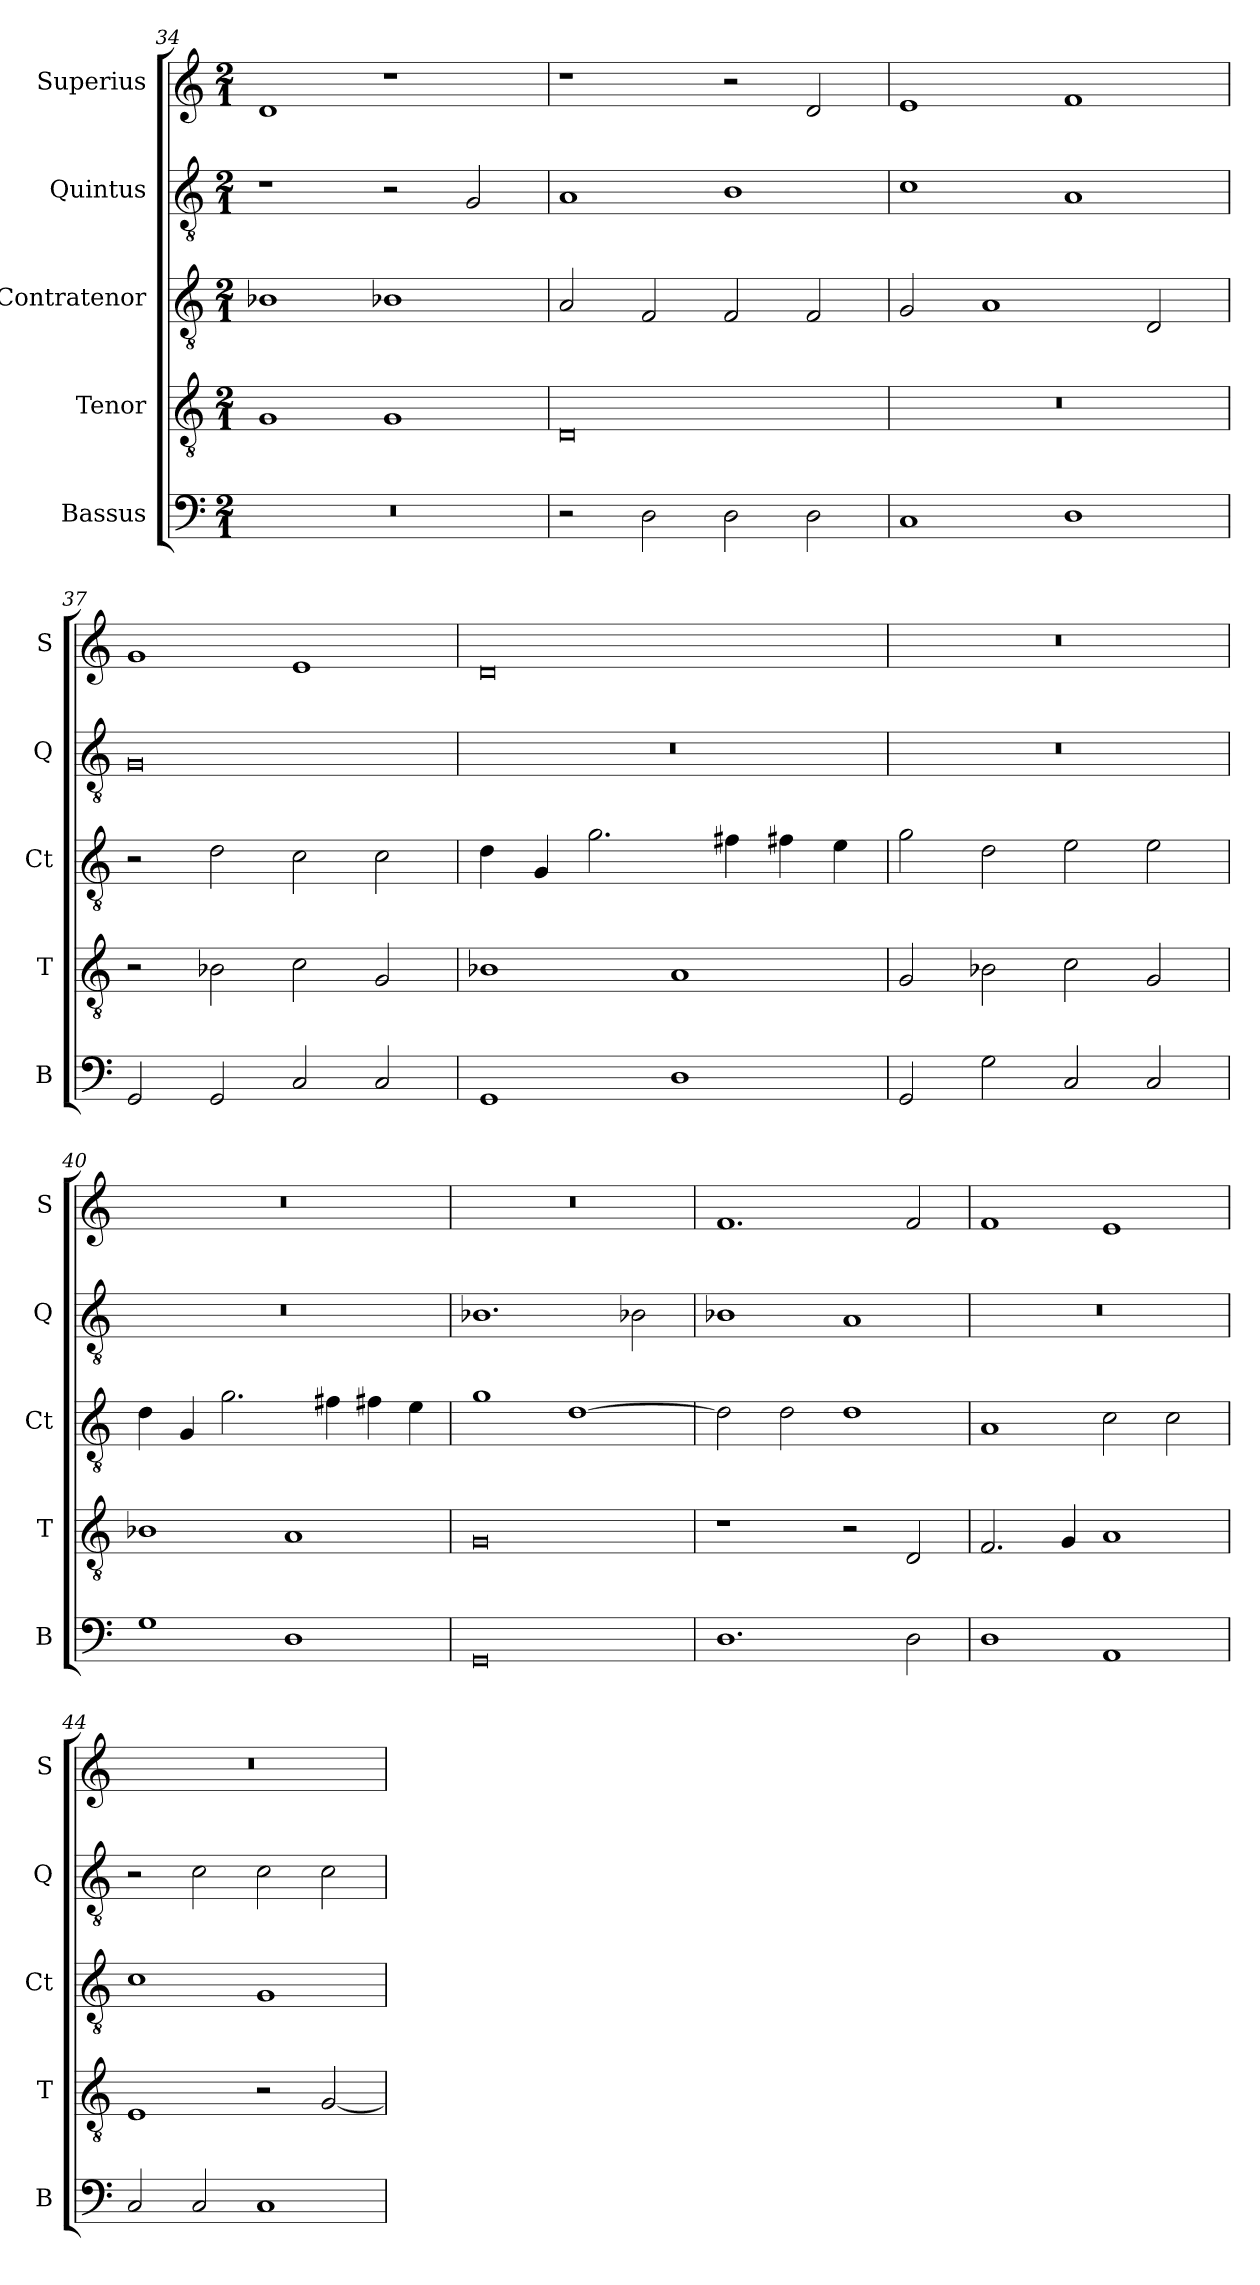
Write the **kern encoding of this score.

**kern	**kern	**kern	**kern	**kern
*part5	*part4	*part3	*part2	*part1
*staff5	*staff4	*staff3	*staff2	*staff1
*I"Bassus	*I"Tenor	*I"Contratenor	*I"Quintus	*I"Superius
*I'B	*I'T	*I'Ct	*I'Q	*I'S
*clefF4	*clefGv2	*clefGv2	*clefGv2	*clefG2
*k[]	*k[]	*k[]	*k[]	*k[]
*M2/1	*M2/1	*M2/1	*M2/1	*M2/1
=34	=34	=34	=34	=34
0r	1G	1B-X	1r	1d
.	1G	1B-X	2r	1r
.	.	.	2G/	.
=35	=35	=35	=35	=35
2r	0D	2A/	1A	1r
2D\	.	2F/	.	.
2D\	.	2F/	1B	2r
2D\	.	2F/	.	2d/
=36	=36	=36	=36	=36
1C	0r	2G/	1c	1e
.	.	1A	.	.
1D	.	.	1A	1f
.	.	2D/	.	.
=37	=37	=37	=37	=37
2GG/	2r	2r	0G	1g
2GG/	2B-X\	2d\	.	.
2C/	2c\	2c\	.	1e
2C/	2G	2c\	.	.
=38	=38	=38	=38	=38
1GG	1B-X	4d\	0r	0d
.	.	4G/	.	.
.	.	2.g\	.	.
1D	1A	.	.	.
.	.	4f#X\	.	.
.	.	4f#X\	.	.
.	.	4e\	.	.
=39	=39	=39	=39	=39
2GG/	2G	2g\	0r	0r
2G\	2B-X\	2d\	.	.
2C/	2c\	2e\	.	.
2C/	2G	2e\	.	.
=40	=40	=40	=40	=40
1G	1B-X	4d\	0r	0r
.	.	4G/	.	.
.	.	2.g\	.	.
1D	1A	.	.	.
.	.	4f#X\	.	.
.	.	4f#X\	.	.
.	.	4e\	.	.
=41	=41	=41	=41	=41
0GG	0G	1g	1.B-X	0r
.	.	[1d	.	.
.	.	.	2B-X\	.
=42	=42	=42	=42	=42
1.D	1r	2d\]	1B-X	1.f
.	.	2d\	.	.
.	2r	1d	1A	.
2D\	2D	.	.	2f/
=43	=43	=43	=43	=43
1D	2.F	1A	0r	1f
.	4G	.	.	.
1AA	1A	2c\	.	1e
.	.	2c\	.	.
=44	=44	=44	=44	=44
2C/	1E	1c	2r	0r
2C/	.	.	2c\	.
1C	2r	1G	2c\	.
.	[2G	.	2c\	.
=	=	=	=	=
*-	*-	*-	*-	*-
